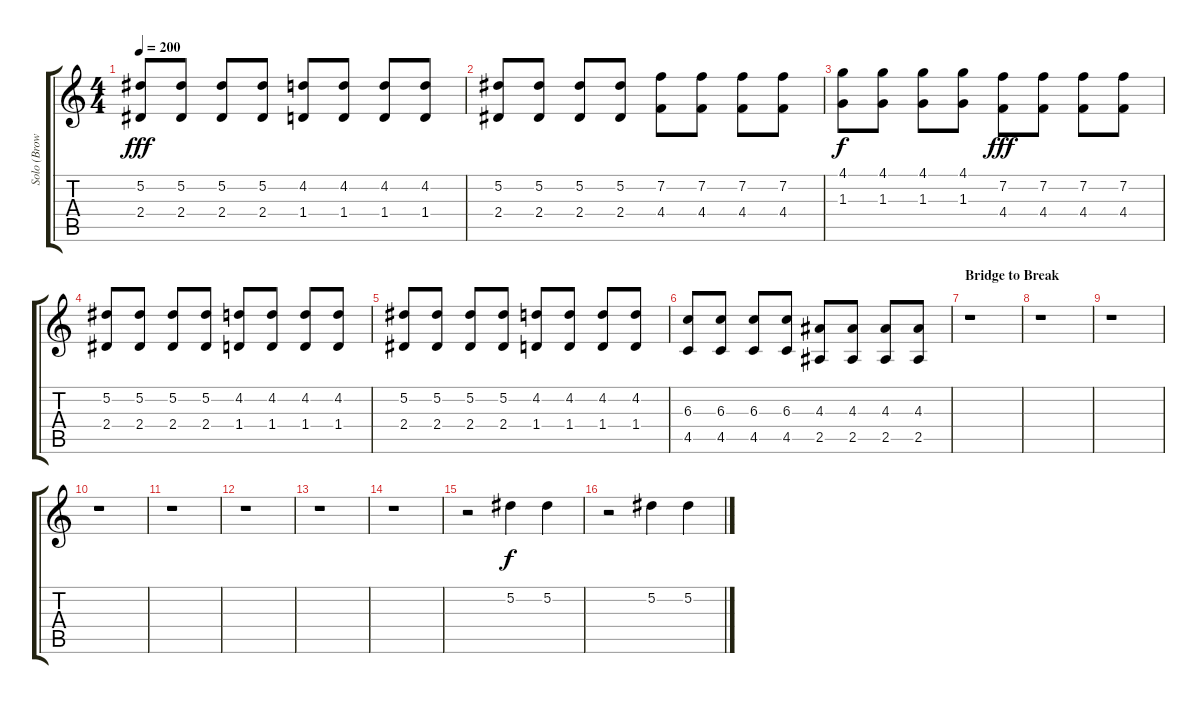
\track ("Solo (Brownsound)" "Solo (Brow") {instrument overdrivenguitar}
\staff {score tabs}
\tuning (Eb4 Bb3 Gb3 Db3 Ab2 Eb2) {hide}
\ts (4 4)
\tempo 200
\clef g2
\ks c
(5.2 2.4).8{dy fff} (5.2 2.4).8 (5.2 2.4).8 (5.2 2.4).8 (4.2 1.4).8 (4.2 1.4).8 (4.2 1.4).8 (4.2 1.4).8 |
(5.2 2.4).8 (5.2 2.4).8 (5.2 2.4).8 (5.2 2.4).8 (7.2 4.4).8 (7.2 4.4).8 (7.2 4.4).8 (7.2 4.4).8 |
(4.1 1.3).8{dy f} (4.1 1.3).8 (4.1 1.3).8 (4.1 1.3).8 (7.2 4.4).8{dy fff} (7.2 4.4).8 (7.2 4.4).8 (7.2 4.4).8 |
(5.2 2.4).8 (5.2 2.4).8 (5.2 2.4).8 (5.2 2.4).8 (4.2 1.4).8 (4.2 1.4).8 (4.2 1.4).8 (4.2 1.4).8 |
(5.2 2.4).8 (5.2 2.4).8 (5.2 2.4).8 (5.2 2.4).8 (4.2 1.4).8 (4.2 1.4).8 (4.2 1.4).8 (4.2 1.4).8 |
(6.3 4.5).8 (6.3 4.5).8 (6.3 4.5).8 (6.3 4.5).8 (4.3 2.5).8 (4.3 2.5).8 (4.3 2.5).8 (4.3 2.5).8 |
\section ("" "Bridge to Break")
r.1 |
r.1 |
r.1 |
r.1 |
r.1 |
r.1 |
r.1 |
r.1 |
r.2 5.2.4{dy f} 5.2.4 |
r.2 5.2.4 5.2.4
